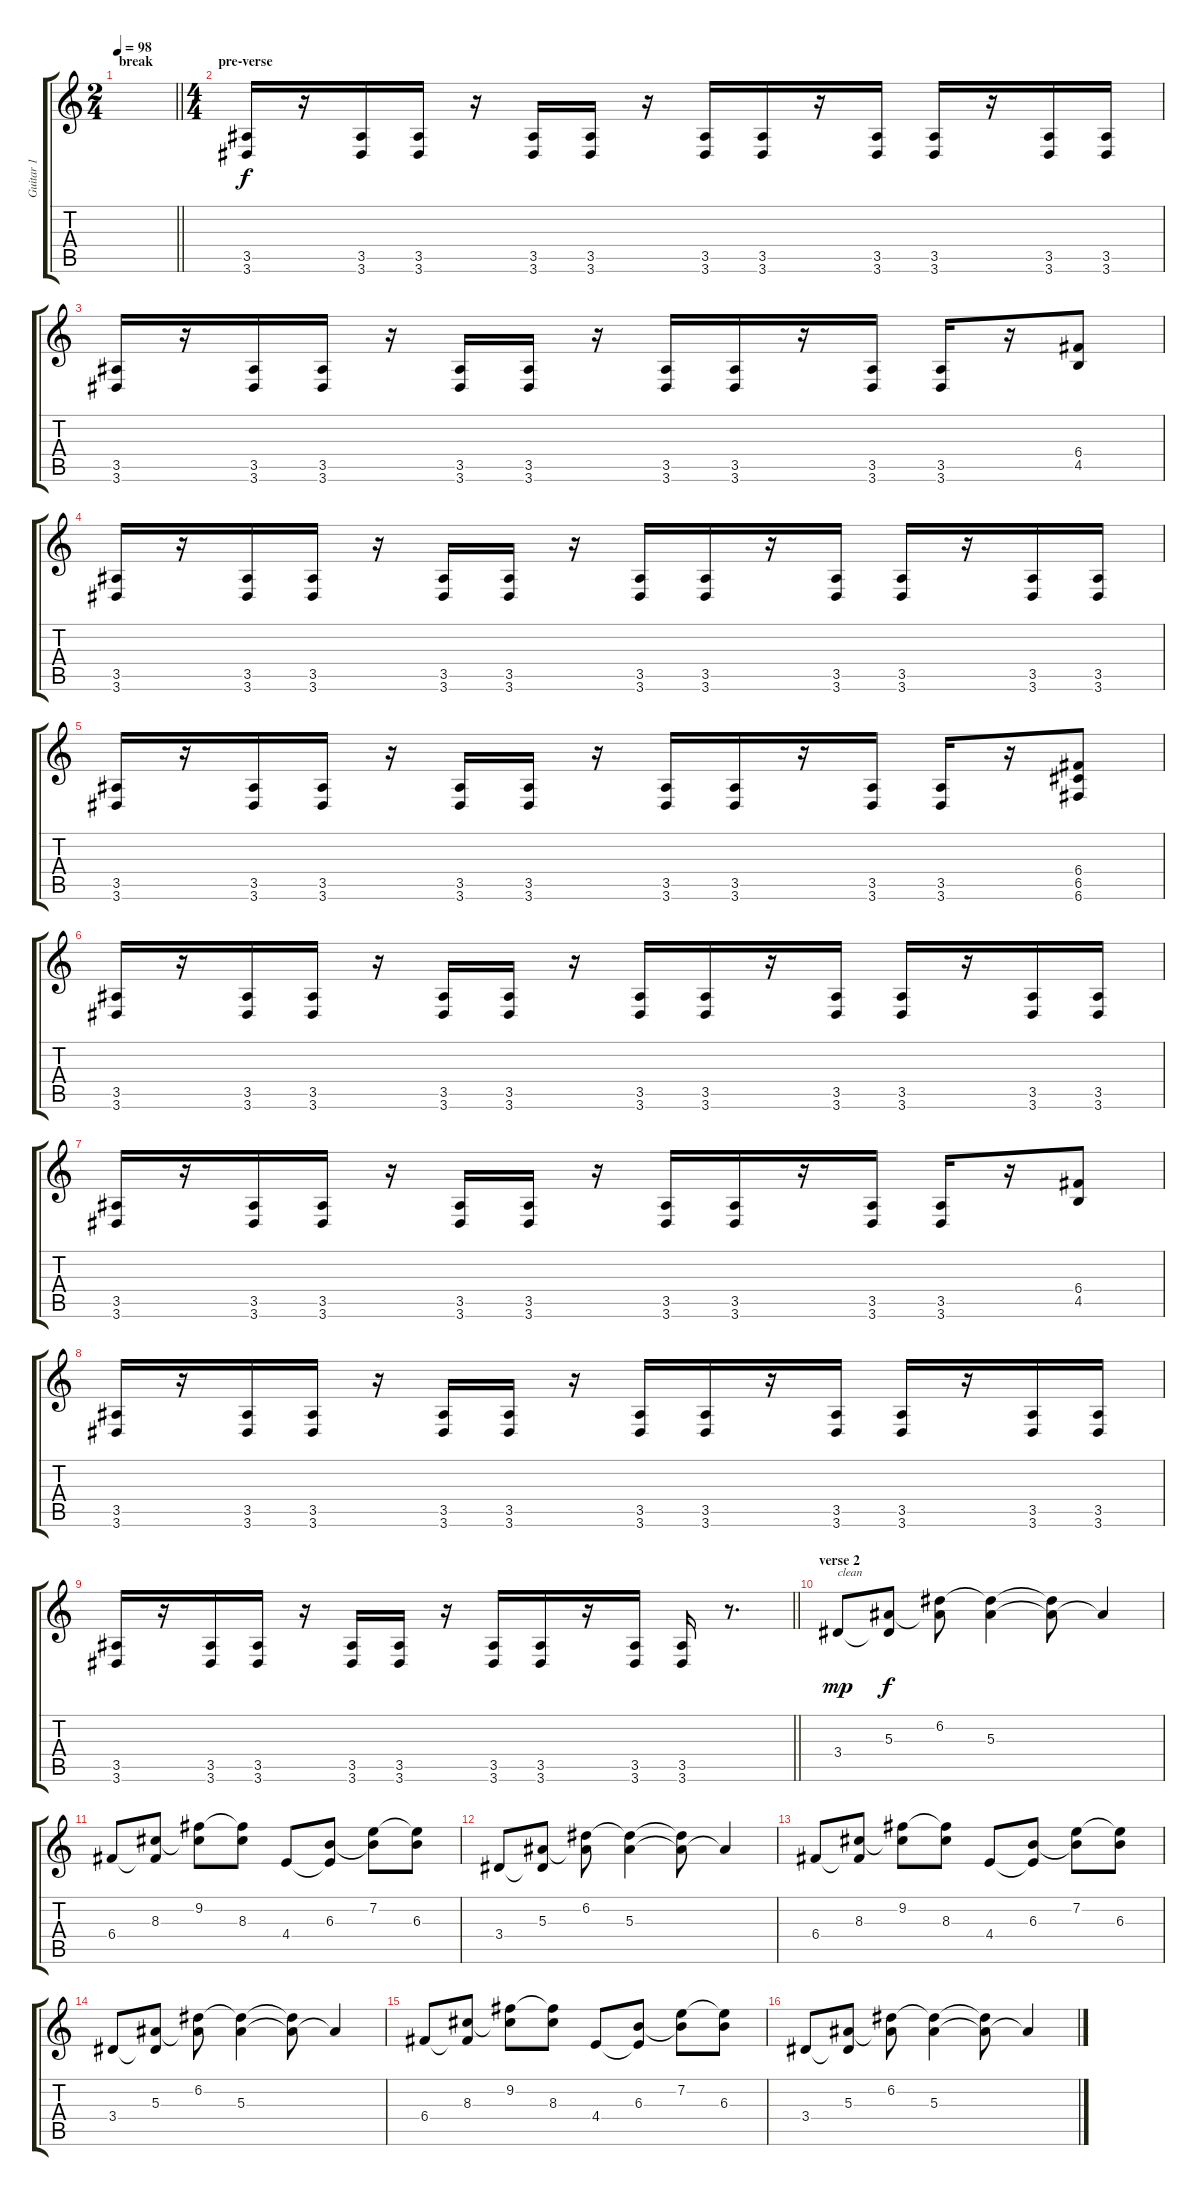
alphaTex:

\track ("Guitar 1" "Guitar 1") {instrument distortionguitar}
\staff {score tabs}
\tuning (D4 A3 F3 C3 G2 C2) {hide}
\ts (2 4)
\section ("" "break")
\tempo 98
\clef g2
\barLineRight lightlight
\ks c
|
\ts (4 4)
\section ("" "pre-verse")
(3.5 3.6).16 r.16 (3.5 3.6).16 (3.5 3.6).16 r.16 (3.5 3.6).16 (3.5 3.6).16 r.16 (3.5 3.6).16 (3.5 3.6).16 r.16 (3.5 3.6).16 (3.5 3.6).16 r.16 (3.5 3.6).16 (3.5 3.6).16 |
(3.5 3.6).16 r.16 (3.5 3.6).16 (3.5 3.6).16 r.16 (3.5 3.6).16 (3.5 3.6).16 r.16 (3.5 3.6).16 (3.5 3.6).16 r.16 (3.5 3.6).16 (3.5 3.6).16 r.16 (6.4 4.5).8 |
(3.5 3.6).16 r.16 (3.5 3.6).16 (3.5 3.6).16 r.16 (3.5 3.6).16 (3.5 3.6).16 r.16 (3.5 3.6).16 (3.5 3.6).16 r.16 (3.5 3.6).16 (3.5 3.6).16 r.16 (3.5 3.6).16 (3.5 3.6).16 |
(3.5 3.6).16 r.16 (3.5 3.6).16 (3.5 3.6).16 r.16 (3.5 3.6).16 (3.5 3.6).16 r.16 (3.5 3.6).16 (3.5 3.6).16 r.16 (3.5 3.6).16 (3.5 3.6).16 r.16 (6.4 6.5 6.6).8 |
(3.5 3.6).16 r.16 (3.5 3.6).16 (3.5 3.6).16 r.16 (3.5 3.6).16 (3.5 3.6).16 r.16 (3.5 3.6).16 (3.5 3.6).16 r.16 (3.5 3.6).16 (3.5 3.6).16 r.16 (3.5 3.6).16 (3.5 3.6).16 |
(3.5 3.6).16 r.16 (3.5 3.6).16 (3.5 3.6).16 r.16 (3.5 3.6).16 (3.5 3.6).16 r.16 (3.5 3.6).16 (3.5 3.6).16 r.16 (3.5 3.6).16 (3.5 3.6).16 r.16 (6.4 4.5).8 |
(3.5 3.6).16 r.16 (3.5 3.6).16 (3.5 3.6).16 r.16 (3.5 3.6).16 (3.5 3.6).16 r.16 (3.5 3.6).16 (3.5 3.6).16 r.16 (3.5 3.6).16 (3.5 3.6).16 r.16 (3.5 3.6).16 (3.5 3.6).16 |
\barLineRight lightlight
(3.5 3.6).16 r.16 (3.5 3.6).16 (3.5 3.6).16 r.16 (3.5 3.6).16 (3.5 3.6).16 r.16 (3.5 3.6).16 (3.5 3.6).16 r.16 (3.5 3.6).16 (3.5 3.6).16 r.8{d} |
\section ("" "verse 2")
3.4.8{txt "clean" dy mp volume 14 instrument electricguitarclean} (5.3 3.4{t}).8{dy f} (6.2 5.3{t}).8 (6.2{t} 5.3).4 (6.2{t} 5.3{t}).8 5.3{t}.4 |
6.4.8 (8.3 6.4{t}).8 (9.2 8.3{t}).8 (9.2{t} 8.3).8 4.4.8 (6.3 4.4{t}).8 (7.2 6.3{t}).8 (7.2{t} 6.3).8 |
3.4.8 (5.3 3.4{t}).8 (6.2 5.3{t}).8 (6.2{t} 5.3).4 (6.2{t} 5.3{t}).8 5.3{t}.4 |
6.4.8 (8.3 6.4{t}).8 (9.2 8.3{t}).8 (9.2{t} 8.3).8 4.4.8 (6.3 4.4{t}).8 (7.2 6.3{t}).8 (7.2{t} 6.3).8 |
3.4.8 (5.3 3.4{t}).8 (6.2 5.3{t}).8 (6.2{t} 5.3).4 (6.2{t} 5.3{t}).8 5.3{t}.4 |
6.4.8 (8.3 6.4{t}).8 (9.2 8.3{t}).8 (9.2{t} 8.3).8 4.4.8 (6.3 4.4{t}).8 (7.2 6.3{t}).8 (7.2{t} 6.3).8 |
3.4.8 (5.3 3.4{t}).8 (6.2 5.3{t}).8 (6.2{t} 5.3).4 (6.2{t} 5.3{t}).8 5.3{t}.4
